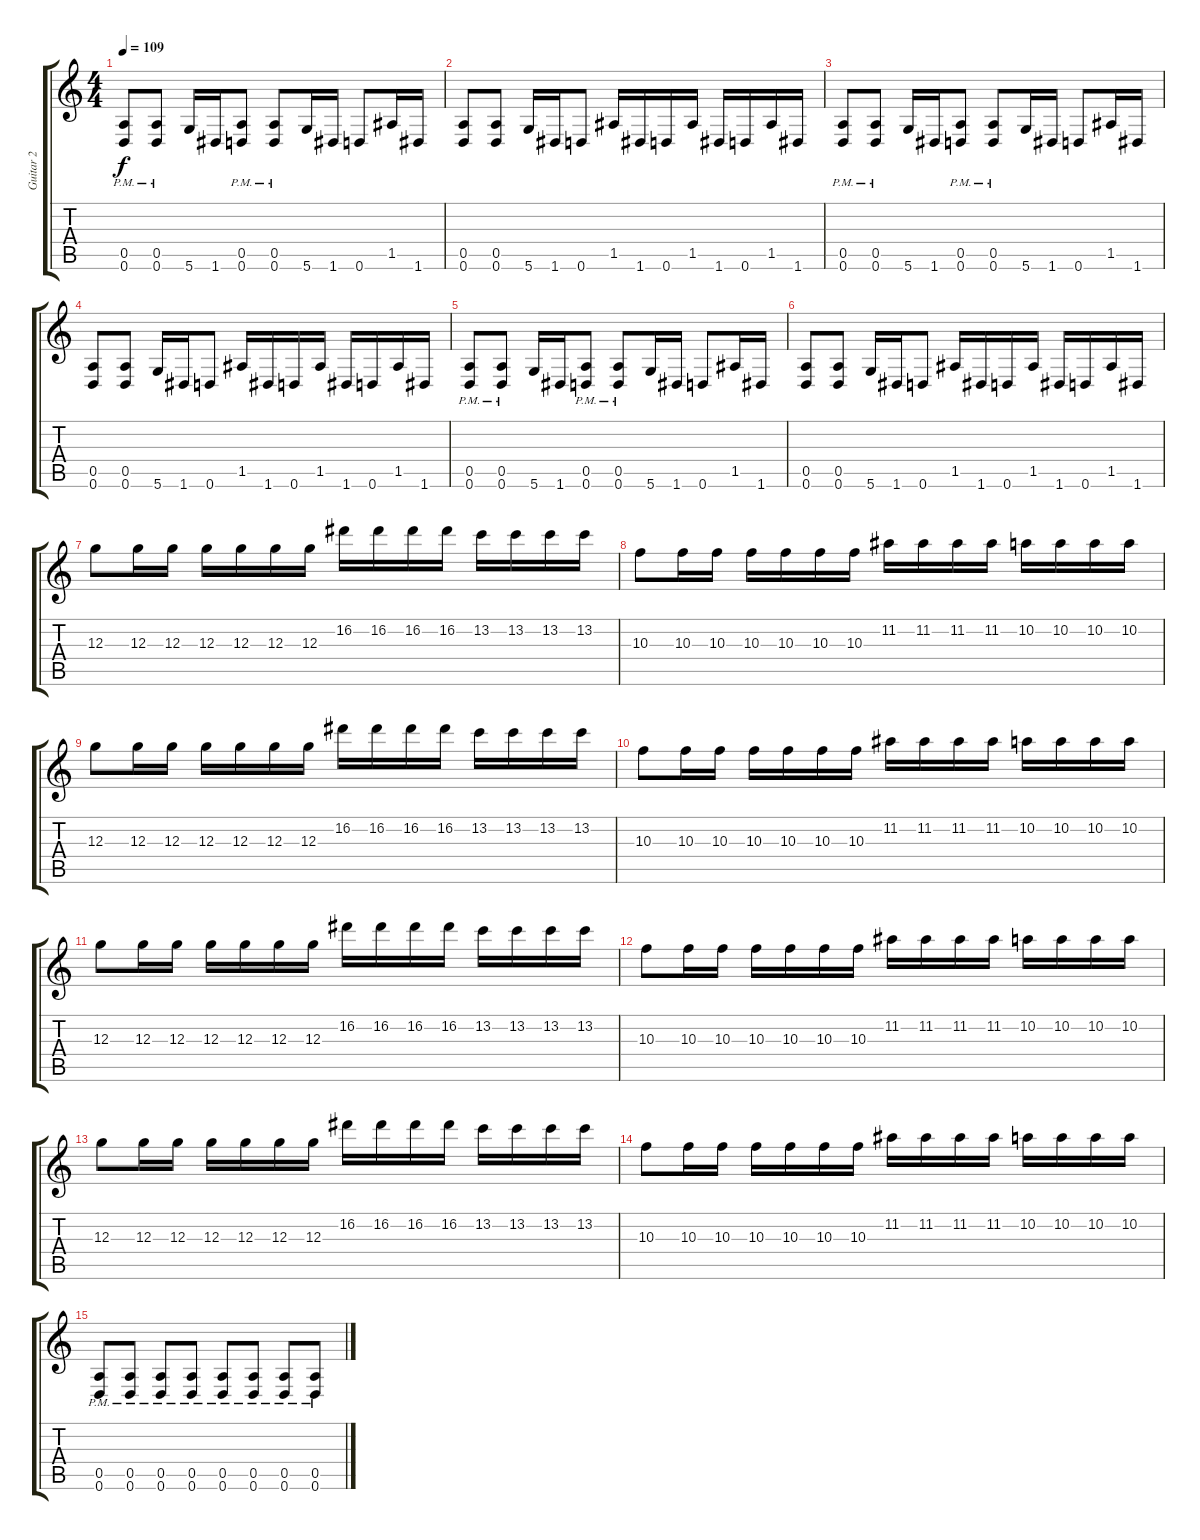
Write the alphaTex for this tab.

\track ("Guitar 2" "Guitar 2") {instrument distortionguitar}
\staff {score tabs}
\tuning (E4 B3 G3 D3 A2 D2) {hide}
\ts (4 4)
\tempo 109
\clef g2
\ks c
(0.5{pm} 0.6).8{dy f} (0.5{pm} 0.6).8 5.6.16 1.6.16 (0.5{pm} 0.6).8 (0.5{pm} 0.6).8 5.6.16 1.6.16 0.6.8 1.5.16 1.6.16 |
(0.5 0.6).8 (0.5 0.6).8 5.6.16 1.6.16 0.6.8 1.5.16 1.6.16 0.6.16 1.5.16 1.6.16 0.6.16 1.5.16 1.6.16 |
(0.5{pm} 0.6).8 (0.5{pm} 0.6).8 5.6.16 1.6.16 (0.5{pm} 0.6).8 (0.5{pm} 0.6).8 5.6.16 1.6.16 0.6.8 1.5.16 1.6.16 |
(0.5 0.6).8 (0.5 0.6).8 5.6.16 1.6.16 0.6.8 1.5.16 1.6.16 0.6.16 1.5.16 1.6.16 0.6.16 1.5.16 1.6.16 |
(0.5{pm} 0.6).8 (0.5{pm} 0.6).8 5.6.16 1.6.16 (0.5{pm} 0.6).8 (0.5{pm} 0.6).8 5.6.16 1.6.16 0.6.8 1.5.16 1.6.16 |
(0.5 0.6).8 (0.5 0.6).8 5.6.16 1.6.16 0.6.8 1.5.16 1.6.16 0.6.16 1.5.16 1.6.16 0.6.16 1.5.16 1.6.16 |
12.3.8 12.3.16 12.3.16 12.3.16 12.3.16 12.3.16 12.3.16 16.2.16 16.2.16 16.2.16 16.2.16 13.2.16 13.2.16 13.2.16 13.2.16 |
10.3.8 10.3.16 10.3.16 10.3.16 10.3.16 10.3.16 10.3.16 11.2.16 11.2.16 11.2.16 11.2.16 10.2.16 10.2.16 10.2.16 10.2.16 |
12.3.8 12.3.16 12.3.16 12.3.16 12.3.16 12.3.16 12.3.16 16.2.16 16.2.16 16.2.16 16.2.16 13.2.16 13.2.16 13.2.16 13.2.16 |
10.3.8 10.3.16 10.3.16 10.3.16 10.3.16 10.3.16 10.3.16 11.2.16 11.2.16 11.2.16 11.2.16 10.2.16 10.2.16 10.2.16 10.2.16 |
12.3.8 12.3.16 12.3.16 12.3.16 12.3.16 12.3.16 12.3.16 16.2.16 16.2.16 16.2.16 16.2.16 13.2.16 13.2.16 13.2.16 13.2.16 |
10.3.8 10.3.16 10.3.16 10.3.16 10.3.16 10.3.16 10.3.16 11.2.16 11.2.16 11.2.16 11.2.16 10.2.16 10.2.16 10.2.16 10.2.16 |
12.3.8 12.3.16 12.3.16 12.3.16 12.3.16 12.3.16 12.3.16 16.2.16 16.2.16 16.2.16 16.2.16 13.2.16 13.2.16 13.2.16 13.2.16 |
10.3.8 10.3.16 10.3.16 10.3.16 10.3.16 10.3.16 10.3.16 11.2.16 11.2.16 11.2.16 11.2.16 10.2.16 10.2.16 10.2.16 10.2.16 |
(0.5{pm} 0.6{pm}).8 (0.5{pm} 0.6{pm}).8 (0.5{pm} 0.6{pm}).8 (0.5{pm} 0.6{pm}).8 (0.5{pm} 0.6{pm}).8 (0.5{pm} 0.6{pm}).8 (0.5{pm} 0.6{pm}).8 (0.5{pm} 0.6{pm}).8
